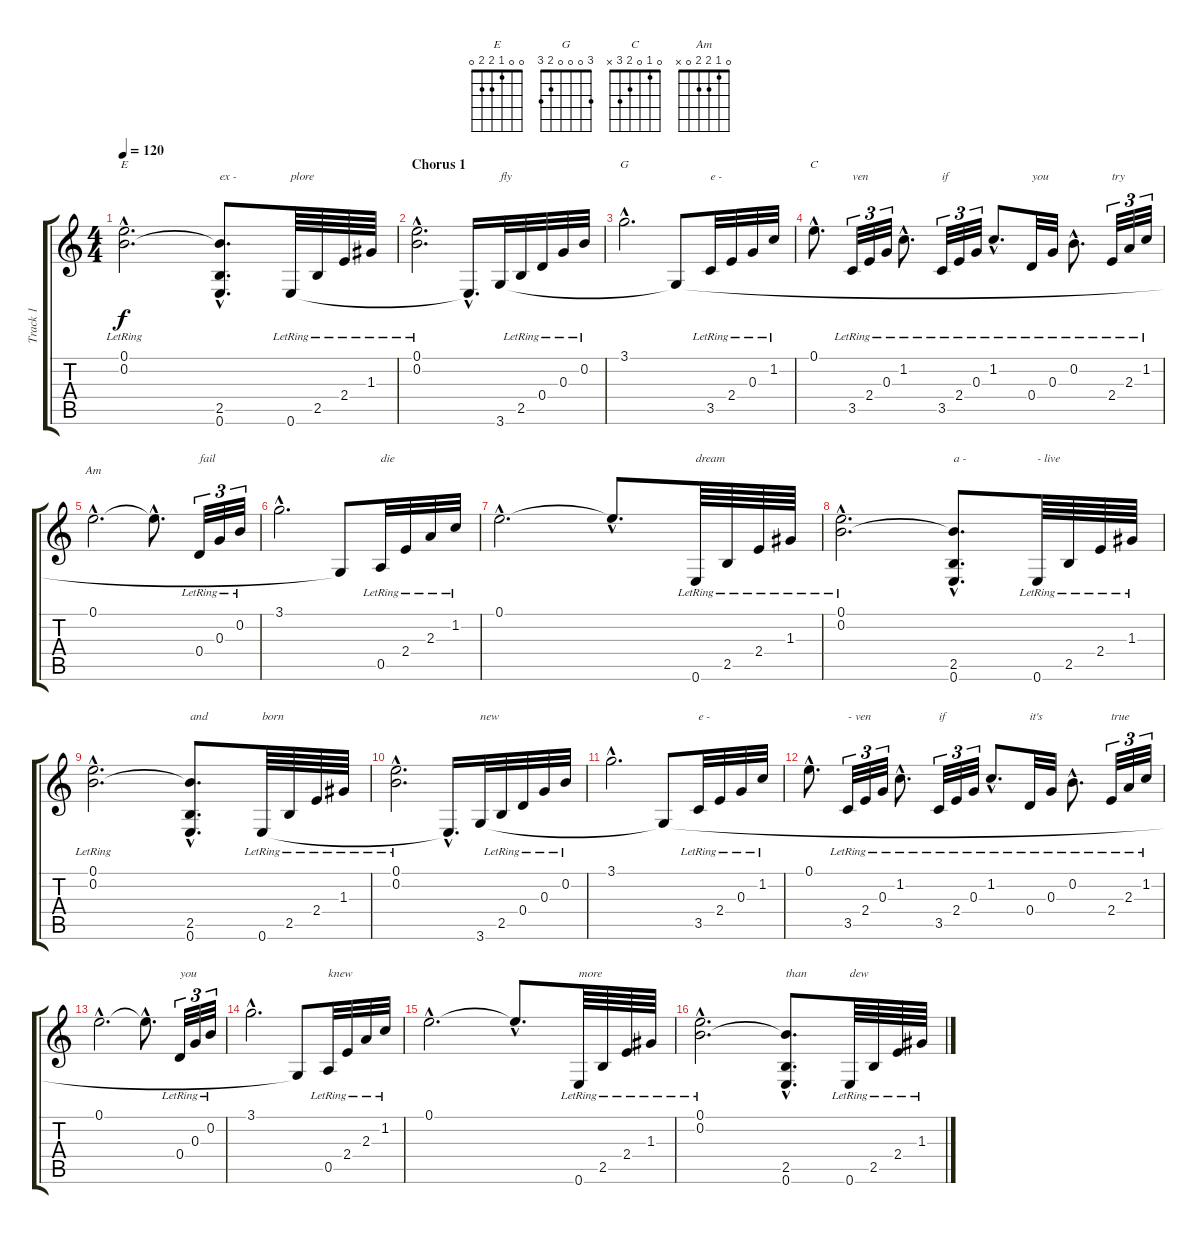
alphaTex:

\track ("Track 1" "Track 1") {instrument acousticguitarsteel}
\staff {score tabs}
\tuning (E4 B3 G3 D3 A2 E2) {hide}
\chord ("E" 0 0 1 2 2 0)
\chord ("G" 3 0 0 0 2 3)
\chord ("C" 0 1 0 2 3 x)
\chord ("Am" 0 1 2 2 0 x)
\ts (4 4)
\tempo 120
\clef g2
\ks c
(0.1{hac lr} 0.2{hac}).2{d ch "E" dy f} (0.2{hac t} 2.5{hac} 0.6{hac}).8{d txt "ex -"} 0.6{lr}.64{txt "plore"} 2.5{lr}.64 2.4{lr}.64 1.3{lr}.64 |
\section ("" "Chorus 1")
(0.1{hac lr} 0.2{hac lr}).2{d} 0.6{hac t}.16{d} 3.6.32{txt "fly"} 2.5{lr}.32 0.4{lr}.32 0.3{lr}.32 0.2{lr}.32 |
3.1{hac}.2{d ch "G"} 3.6{t}.8 3.5{lr}.32{txt "e -"} 2.4{lr}.32 0.3{lr}.32 1.2{lr}.32 |
0.1{hac}.8{d ch "C"} 3.5{lr}.32{tu (3 2) txt "ven"} 2.4{lr}.32{tu (3 2)} 0.3{lr}.32{tu (3 2)} 1.2{hac lr}.8{d} 3.5{lr}.32{tu (3 2) txt "if"} 2.4{lr}.32{tu (3 2)} 0.3{lr}.32{tu (3 2)} 1.2{hac lr}.8{d} 0.4{lr}.32{txt "you"} 0.3{lr}.32 0.2{hac lr}.8{d} 2.4{lr}.32{tu (3 2) txt "try"} 2.3{lr}.32{tu (3 2)} 1.2{lr}.32{tu (3 2)} |
0.1{hac}.2{d ch "Am"} 0.1{hac t}.8{d} 0.4{lr}.32{tu (3 2) txt "fail"} 0.3{lr}.32{tu (3 2)} 0.2{lr}.32{tu (3 2)} |
3.1{hac}.2{d} 3.6{t}.8 0.5{lr}.32{txt "die"} 2.4{lr}.32 2.3{lr}.32 1.2{lr}.32 |
0.1{hac}.2{d} 0.1{hac t}.8{d} 0.6{lr}.64{txt "dream"} 2.5{lr}.64 2.4{lr}.64 1.3{lr}.64 |
(0.1{hac lr} 0.2{hac}).2{d} (0.2{hac t} 2.5{hac} 0.6{hac}).8{d txt "a - "} 0.6{lr}.64{txt "- live"} 2.5{lr}.64 2.4{lr}.64 1.3{lr}.64 |
(0.1{hac lr} 0.2{hac}).2{d} (0.2{hac t} 2.5{hac} 0.6{hac}).8{d txt "and"} 0.6{lr}.64{txt "born"} 2.5{lr}.64 2.4{lr}.64 1.3{lr}.64 |
\section ("" "")
(0.1{hac lr} 0.2{hac lr}).2{d} 0.6{hac t}.16{d} 3.6.32{txt "new"} 2.5{lr}.32 0.4{lr}.32 0.3{lr}.32 0.2{lr}.32 |
3.1{hac}.2{d} 3.6{t}.8 3.5{lr}.32{txt "e -"} 2.4{lr}.32 0.3{lr}.32 1.2{lr}.32 |
0.1{hac}.8{d} 3.5{lr}.32{tu (3 2) txt "- ven"} 2.4{lr}.32{tu (3 2)} 0.3{lr}.32{tu (3 2)} 1.2{hac lr}.8{d} 3.5{lr}.32{tu (3 2) txt "if"} 2.4{lr}.32{tu (3 2)} 0.3{lr}.32{tu (3 2)} 1.2{hac lr}.8{d} 0.4{lr}.32{txt "it's"} 0.3{lr}.32 0.2{hac lr}.8{d} 2.4{lr}.32{tu (3 2) txt "true"} 2.3{lr}.32{tu (3 2)} 1.2{lr}.32{tu (3 2)} |
0.1{hac}.2{d} 0.1{hac t}.8{d} 0.4{lr}.32{tu (3 2) txt "you"} 0.3{lr}.32{tu (3 2)} 0.2{lr}.32{tu (3 2)} |
3.1{hac}.2{d} 3.6{t}.8 0.5{lr}.32{txt "knew"} 2.4{lr}.32 2.3{lr}.32 1.2{lr}.32 |
0.1{hac}.2{d} 0.1{hac t}.8{d} 0.6{lr}.64{txt "more"} 2.5{lr}.64 2.4{lr}.64 1.3{lr}.64 |
(0.1{hac lr} 0.2{hac}).2{d} (0.2{hac t} 2.5{hac} 0.6{hac}).8{d txt "than"} 0.6{lr}.64{txt "dew"} 2.5{lr}.64 2.4{lr}.64 1.3{lr}.64
